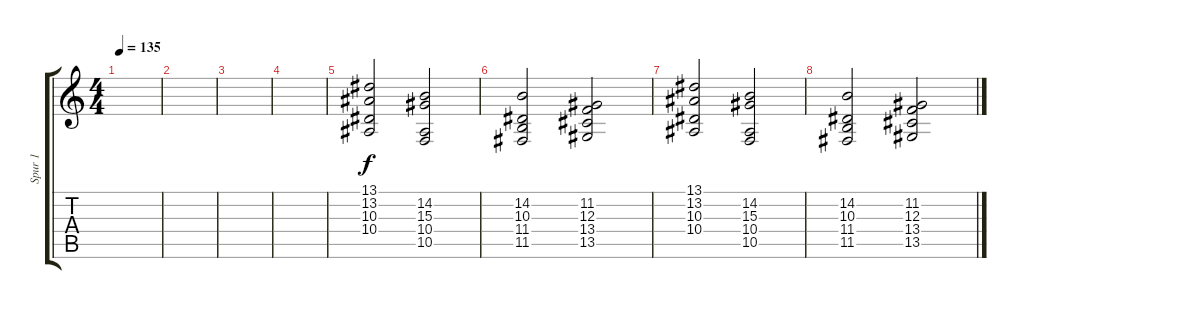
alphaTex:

\track ("Spur 1" "Spur 1") {instrument stringensemble1}
\staff {score tabs}
\tuning (D4 A3 F3 C3 G2 D2) {hide}
\ts (4 4)
\tempo 135
\clef g2
\ks c
|
|
|
|
(13.1 13.2 10.3 10.4).2{dy f} (14.2 15.3 10.4 10.5).2 |
(14.2 10.3 11.4 11.5).2 (11.2 12.3 13.4 13.5).2 |
(13.1 13.2 10.3 10.4).2 (14.2 15.3 10.4 10.5).2 |
(14.2 10.3 11.4 11.5).2 (11.2 12.3 13.4 13.5).2
